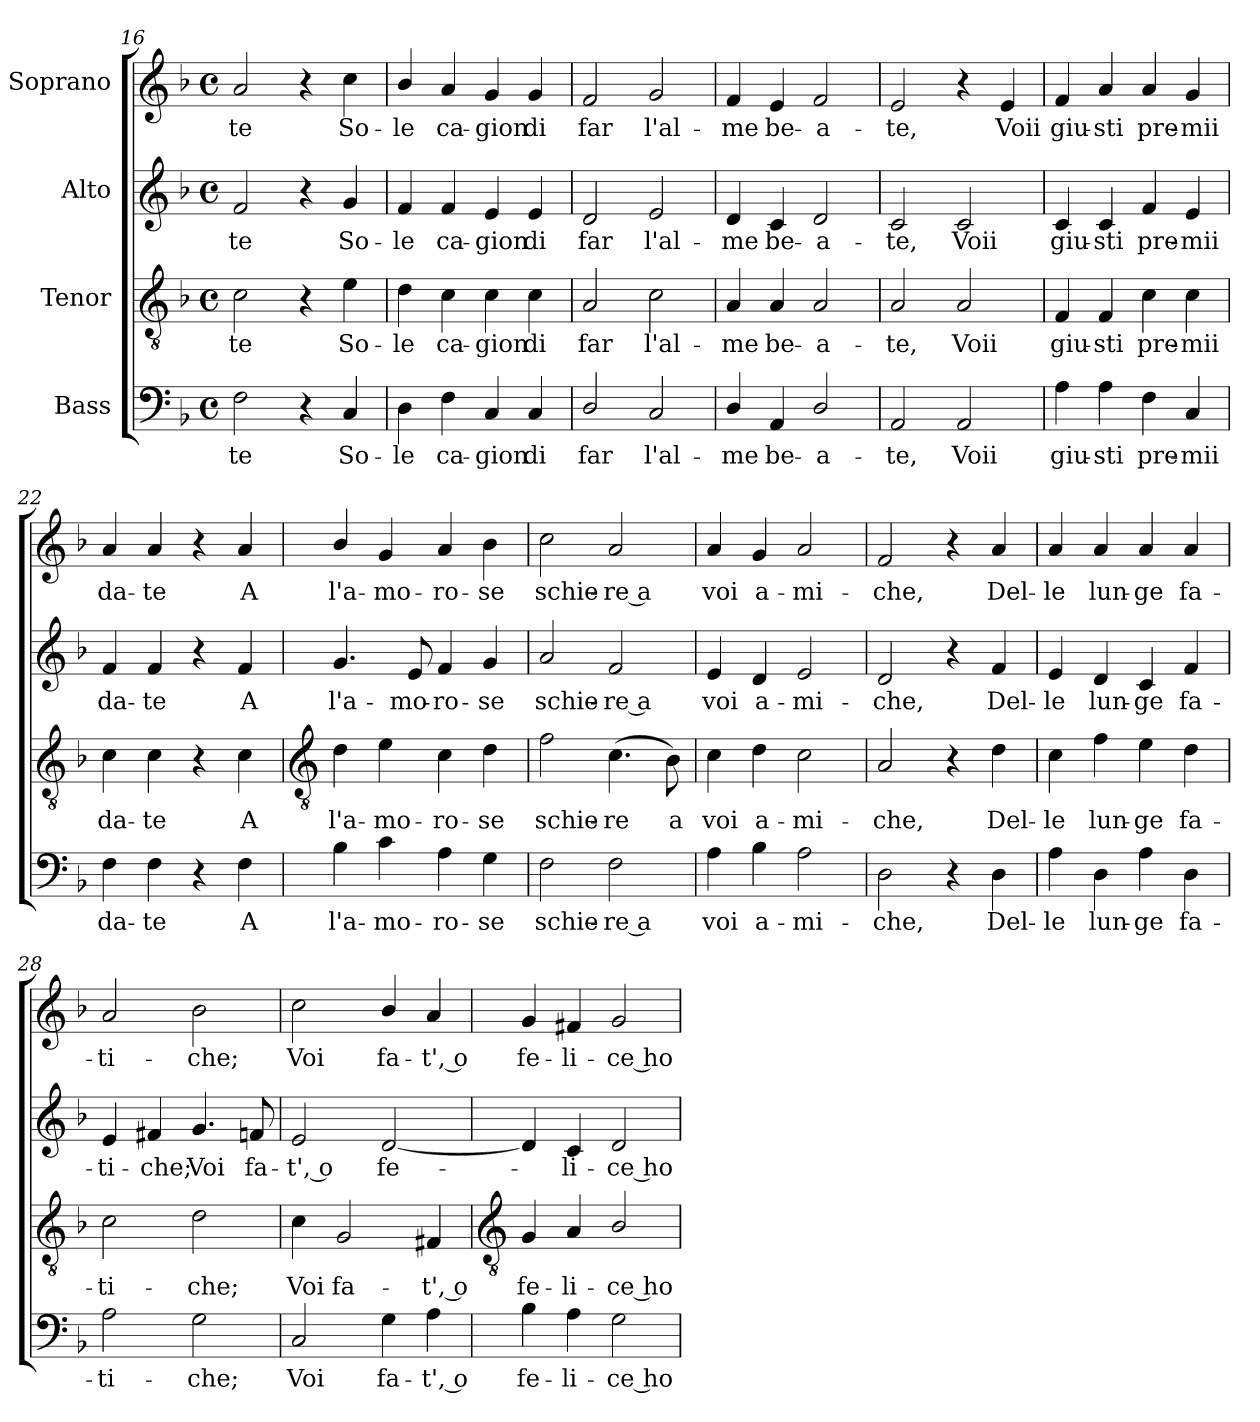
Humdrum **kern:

**kern	**text	**kern	**text	**kern	**text	**kern	**text
*part4	*part4	*part3	*part3	*part2	*part2	*part1	*part1
*staff4	*staff4	*staff3	*staff3	*staff2	*staff2	*staff1	*staff1
*I"Bass	*	*I"Tenor	*	*I"Alto	*	*I"Soprano	*
*clefF4	*	*clefGv2	*	*clefG2	*	*clefG2	*
*k[b-]	*	*k[b-]	*	*k[b-]	*	*k[b-]	*
*F:	*	*F:	*	*F:	*	*F:	*
*M4/4	*	*M4/4	*	*M4/4	*	*M4/4	*
*met(c)	*	*met(c)	*	*met(c)	*	*met(c)	*
=16	=16	=16	=16	=16	=16	=16	=16
!	!LO:LY:b	!	!LO:LY:b	!	!LO:LY:b	!	!LO:LY:b
2F	-te	2c	-te	2f	-te	2a	-te
4r	.	4r	.	4r	.	4r	.
!	!LO:LY:b	!	!LO:LY:b	!	!LO:LY:b	!	!LO:LY:b
4C	So-	4e	So-	4g	So-	4cc	So-
=17	=17	=17	=17	=17	=17	=17	=17
!	!LO:LY:b	!	!LO:LY:b	!	!LO:LY:b	!	!LO:LY:b
4D	-le	4d	-le	4f	-le	4b-/	-le
!	!LO:LY:b	!	!LO:LY:b	!	!LO:LY:b	!	!LO:LY:b
4F	ca-	4c	ca-	4f	ca-	4a	ca-
!	!LO:LY:b	!	!LO:LY:b	!	!LO:LY:b	!	!LO:LY:b
4C	-gion	4c	-gion	4e	-gion	4g	-gion
!	!LO:LY:b	!	!LO:LY:b	!	!LO:LY:b	!	!LO:LY:b
4C	di	4c	di	4e	di	4g	di
=18	=18	=18	=18	=18	=18	=18	=18
!	!LO:LY:b	!	!LO:LY:b	!	!LO:LY:b	!	!LO:LY:b
2D/	far	2A	far	2d	far	2f	far
!	!LO:LY:b	!	!LO:LY:b	!	!LO:LY:b	!	!LO:LY:b
2C	l'al-	2c	l'al-	2e	l'al-	2g	l'al-
=19	=19	=19	=19	=19	=19	=19	=19
!	!LO:LY:b	!	!LO:LY:b	!	!LO:LY:b	!	!LO:LY:b
4D/	-me	4A	-me	4d	-me	4f	-me
!	!LO:LY:b	!	!LO:LY:b	!	!LO:LY:b	!	!LO:LY:b
4AA	be-	4A	be-	4c	be-	4e	be-
!	!LO:LY:b	!	!LO:LY:b	!	!LO:LY:b	!	!LO:LY:b
2D/	-a-	2A	-a-	2d	-a-	2f	-a-
=20	=20	=20	=20	=20	=20	=20	=20
!	!LO:LY:b	!	!LO:LY:b	!	!LO:LY:b	!	!LO:LY:b
2AA	-te,	2A	-te,	2c	-te,	2e	-te,
!	!LO:LY:b	!	!LO:LY:b	!	!LO:LY:b	!	!
2AA	Voii	2A	Voii	2c	Voii	4r	.
!	!	!	!	!	!	!	!LO:LY:b
.	.	.	.	.	.	4e	Voii
=21	=21	=21	=21	=21	=21	=21	=21
!	!LO:LY:b	!	!LO:LY:b	!	!LO:LY:b	!	!LO:LY:b
4A	giu-	4F	giu-	4c	giu-	4f	giu-
!	!LO:LY:b	!	!LO:LY:b	!	!LO:LY:b	!	!LO:LY:b
4A	-sti	4F	-sti	4c	-sti	4a	-sti
!	!LO:LY:b	!	!LO:LY:b	!	!LO:LY:b	!	!LO:LY:b
4F	pre-	4c	pre-	4f	pre-	4a	pre-
!	!LO:LY:b	!	!LO:LY:b	!	!LO:LY:b	!	!LO:LY:b
4C	-mii	4c	-mii	4e	-mii	4g	-mii
=22	=22	=22	=22	=22	=22	=22	=22
!	!LO:LY:b	!	!LO:LY:b	!	!LO:LY:b	!	!LO:LY:b
4F	da-	4c	da-	4f	da-	4a	da-
!	!LO:LY:b	!	!LO:LY:b	!	!LO:LY:b	!	!LO:LY:b
4F	-te	4c	-te	4f	-te	4a	-te
4r	.	4r	.	4r	.	4r	.
!	!LO:LY:b	!	!LO:LY:b	!	!LO:LY:b	!	!LO:LY:b
4F	A	4c	A	4f	A	4a	A
!!LO:LB:g=z
=23	=23	=23	=23	=23	=23	=23	=23
*	*	*clefGv2	*	*	*	*	*
!	!LO:LY:b	!	!LO:LY:b	!	!LO:LY:b	!	!LO:LY:b
4B-	l'a-	4d	l'a-	4.g	l'a-	4b-/	l'a-
!	!LO:LY:b	!	!LO:LY:b	!	!	!	!LO:LY:b
4c	-mo-	4e	-mo-	.	.	4g	-mo-
!	!	!	!	!	!LO:LY:b	!	!
.	.	.	.	8e	-mo-	.	.
!	!LO:LY:b	!	!LO:LY:b	!	!LO:LY:b	!	!LO:LY:b
4A	-ro-	4c	-ro-	4f	-ro-	4a	-ro-
!	!LO:LY:b	!	!LO:LY:b	!	!LO:LY:b	!	!LO:LY:b
4G	-se	4d	-se	4g	-se	4b-	-se
=24	=24	=24	=24	=24	=24	=24	=24
!	!LO:LY:b	!	!LO:LY:b	!	!LO:LY:b	!	!LO:LY:b
2F	schie-	2f	schie-	2a	schie-	2cc	schie-
!	!LO:LY:b	!	!LO:LY:b	!	!LO:LY:b	!	!LO:LY:b
2F	-re a	(>4.c	-re	2f	-re a	2a	-re a
!	!	!	!LO:LY:b	!	!	!	!
.	.	8B-)	a	.	.	.	.
=25	=25	=25	=25	=25	=25	=25	=25
!	!LO:LY:b	!	!LO:LY:b	!	!LO:LY:b	!	!LO:LY:b
4A	voi	4c	voi	4e	voi	4a	voi
!	!LO:LY:b	!	!LO:LY:b	!	!LO:LY:b	!	!LO:LY:b
4B-	a-	4d	a-	4d	a-	4g	a-
!	!LO:LY:b	!	!LO:LY:b	!	!LO:LY:b	!	!LO:LY:b
2A	-mi-	2c	-mi-	2e	-mi-	2a	-mi-
=26	=26	=26	=26	=26	=26	=26	=26
!	!LO:LY:b	!	!LO:LY:b	!	!LO:LY:b	!	!LO:LY:b
2D	-che,	2A	-che,	2d	-che,	2f	-che,
4r	.	4r	.	4r	.	4r	.
!	!LO:LY:b	!	!LO:LY:b	!	!LO:LY:b	!	!LO:LY:b
4D	Del-	4d	Del-	4f	Del-	4a	Del-
=27	=27	=27	=27	=27	=27	=27	=27
!	!LO:LY:b	!	!LO:LY:b	!	!LO:LY:b	!	!LO:LY:b
4A	-le	4c	-le	4e	-le	4a	-le
!	!LO:LY:b	!	!LO:LY:b	!	!LO:LY:b	!	!LO:LY:b
4D	lun-	4f	lun-	4d	lun-	4a	lun-
!	!LO:LY:b	!	!LO:LY:b	!	!LO:LY:b	!	!LO:LY:b
4A	-ge	4e	-ge	4c	-ge	4a	-ge
!	!LO:LY:b	!	!LO:LY:b	!	!LO:LY:b	!	!LO:LY:b
4D	fa-	4d	fa-	4f	fa-	4a	fa-
=28	=28	=28	=28	=28	=28	=28	=28
!	!LO:LY:b	!	!LO:LY:b	!	!LO:LY:b	!	!LO:LY:b
2A	-ti-	2c	-ti-	4e	-ti-	2a	-ti-
!	!	!	!	!	!LO:LY:b	!	!
.	.	.	.	4f#X	-che;	.	.
!	!LO:LY:b	!	!LO:LY:b	!	!LO:LY:b	!	!LO:LY:b
2G	-che;	2d	-che;	4.g	Voi	2b-	-che;
!	!	!	!	!	!LO:LY:b	!	!
.	.	.	.	8f	fa-	.	.
=29	=29	=29	=29	=29	=29	=29	=29
!	!LO:LY:b	!	!LO:LY:b	!	!LO:LY:b	!	!LO:LY:b
2C	Voi	4c	Voi	2e	-t', o	2cc	Voi
!	!	!	!LO:LY:b	!	!	!	!
.	.	2G	fa-	.	.	.	.
!	!LO:LY:b	!	!	!	!LO:LY:b	!	!LO:LY:b
4G	fa-	.	.	[2d	fe-	4b-/	fa-
!	!LO:LY:b	!	!LO:LY:b	!	!	!	!LO:LY:b
4A	-t', o	4F#X	-t', o	.	.	4a	-t', o
!!LO:LB:g=z
=30	=30	=30	=30	=30	=30	=30	=30
*	*	*clefGv2	*	*	*	*	*
!	!LO:LY:b	!	!LO:LY:b	!	!	!	!LO:LY:b
4B-	fe-	4G	fe-	4d]	.	4g	fe-
!	!LO:LY:b	!	!LO:LY:b	!	!LO:LY:b	!	!LO:LY:b
4A	-li-	4A	-li-	4c	li-	4f#X	-li-
!	!LO:LY:b	!	!LO:LY:b	!	!LO:LY:b	!	!LO:LY:b
2G	-ce ho-	2B-/	-ce ho-	2d	-ce ho-	2g	-ce ho-
=	=	=	=	=	=	=	=
*-	*-	*-	*-	*-	*-	*-	*-
